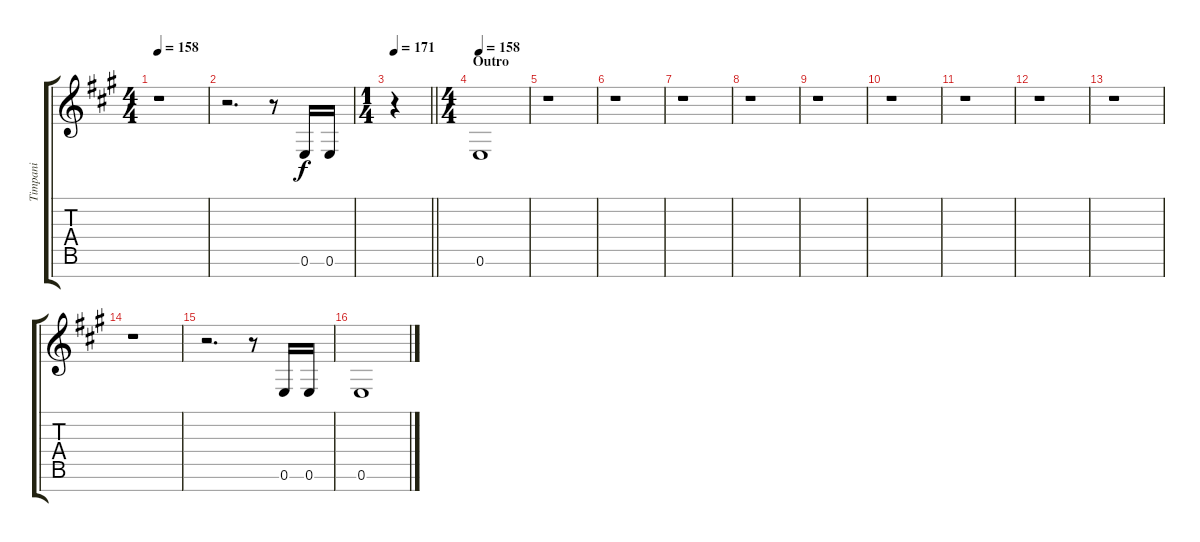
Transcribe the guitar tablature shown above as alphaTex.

\track ("Timpani" "Timpani") {instrument timpani}
\staff {score tabs}
\tuning (E5 B4 G4 D4 A3 E3 B2) {hide}
\ts (4 4)
\tempo 158
\clef g2
\ks a
r.1{dy f} |
r.2{d} r.8 0.6.16 0.6.16 |
\ts (1 4)
\tempo 171
\barLineRight lightlight
r.4 |
\ts (4 4)
\section ("" "Outro")
\tempo 158
0.6.1 |
r.1 |
r.1 |
r.1 |
r.1 |
r.1 |
r.1 |
r.1 |
r.1 |
r.1 |
r.1 |
r.2{d} r.8 0.6.16 0.6.16 |
0.6.1
